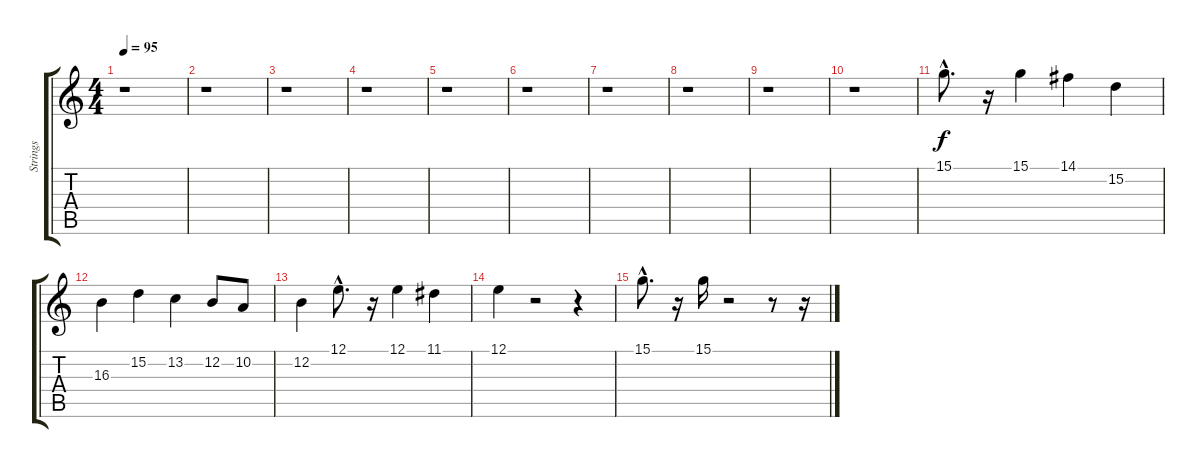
\track ("Strings" "Strings") {instrument stringensemble1}
\staff {score tabs}
\tuning (E4 B3 G3 D3 A2 E2) {hide}
\ts (4 4)
\tempo 95
\clef g2
\ks c
r.1{dy f} |
r.1 |
r.1 |
r.1 |
r.1 |
r.1 |
r.1 |
r.1 |
r.1 |
r.1 |
15.1{hac}.8{d} r.16 15.1.4 14.1.4 15.2.4 |
16.3.4 15.2.4 13.2.4 12.2.8 10.2.8 |
12.2.4 12.1{hac}.8{d} r.16 12.1.4 11.1.4 |
12.1.4 r.2 r.4 |
15.1{hac}.8{d} r.16 15.1.16 r.2 r.8 r.16
